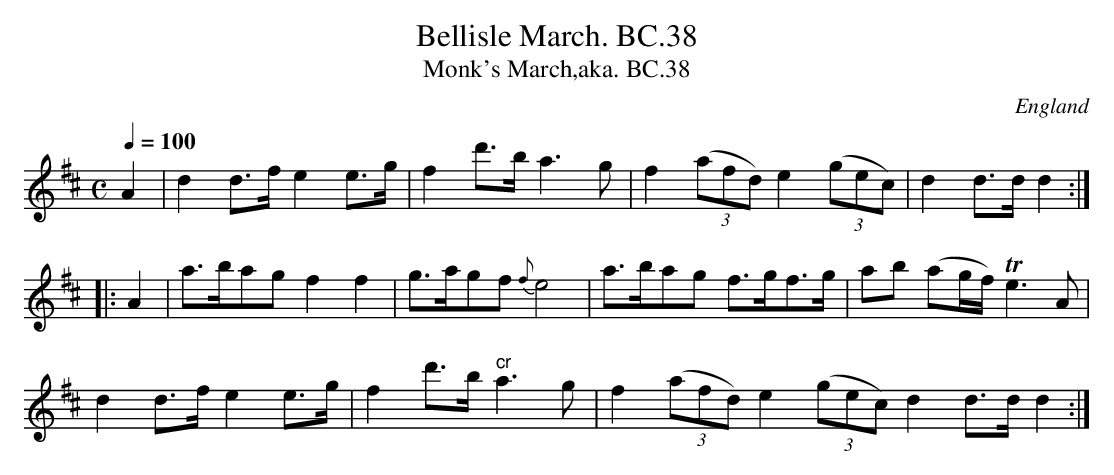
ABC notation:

X:1
T:Bellisle March. BC.38
T:Monk's March,aka. BC.38
L:1/8
M:C
O:England
Q:1/4=100
K:D
A2|d2 d>f e2 e>g|f2 d'>b a3 g|\
f2 ((3afd) e2 ((3gec)|d2 d>d d2:|!
|:A2|a>bag f2 f2|g>agf {f}e4|\
a>bag f>gf>g|ab (ag/f/) Te3A|!
d2 d>f e2 e>g|f2 d'>b "^cr"a3 g|\
f2 ((3afd) e2 ((3gec) d2 d>d d2:|
